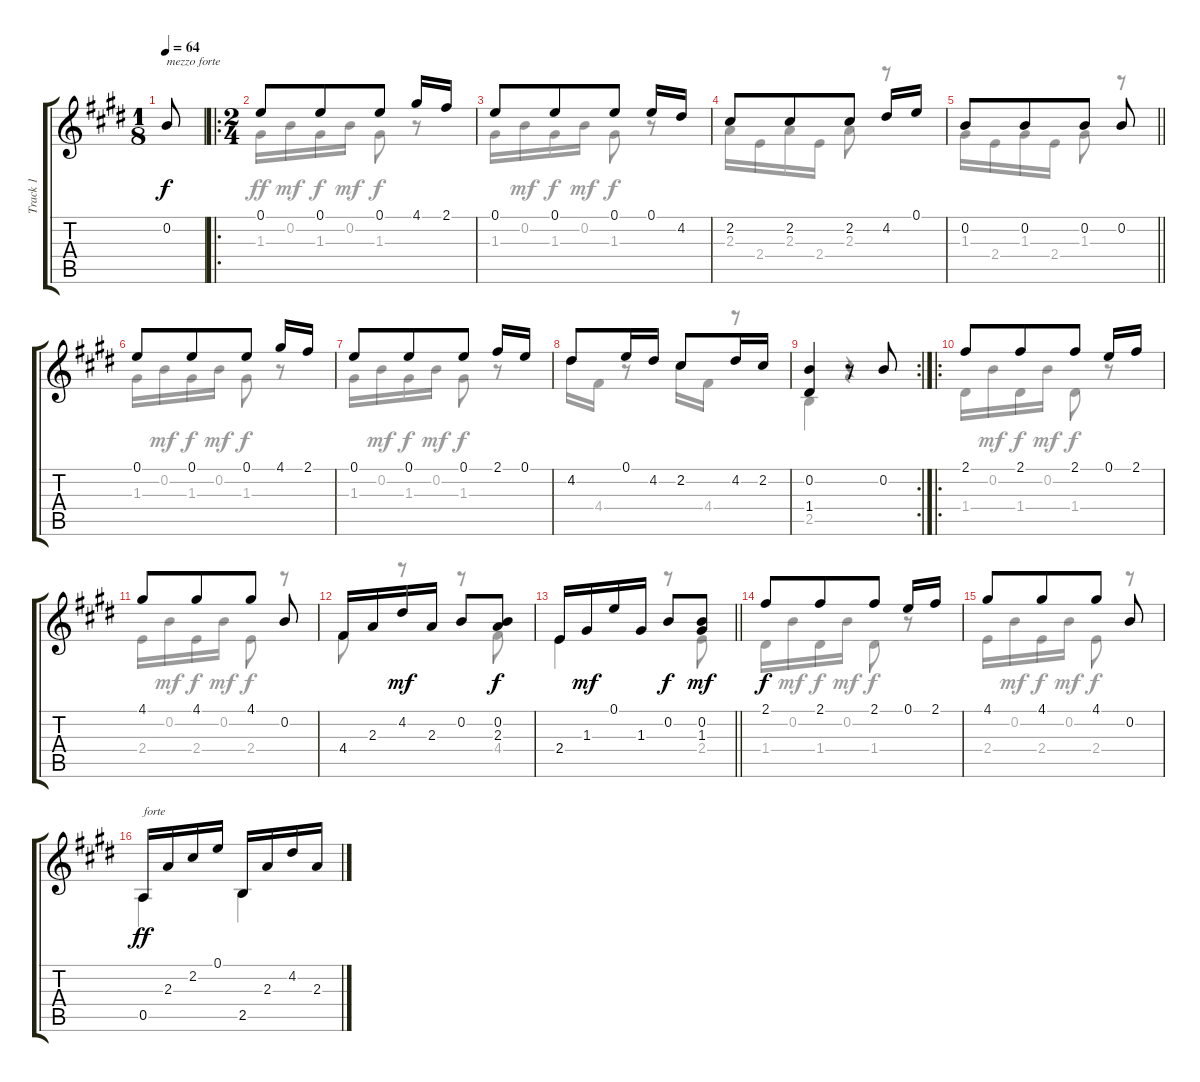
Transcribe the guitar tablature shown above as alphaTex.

\track ("Track 1" "Track 1") {instrument acousticguitarsteel}
\staff {score tabs}
\tuning (E4 B3 G3 D3 A2 E2) {hide}
\voice
\ts (1 8)
\tempo 64
\clef g2
\ks e
0.2.8{txt "mezzo forte" dy f instrument acousticguitarsteel beam Up} |
\ro
\ts (2 4)
0.1.8 0.1.8{beam merge} 0.1.8{beam split} 4.1.16 2.1.16 |
0.1.8 0.1.8{beam merge} 0.1.8{beam split} 0.1.16 4.2.16 |
2.2.8 2.2.8{beam merge} 2.2.8{beam split} 4.2.16 0.1.16 |
\barLineRight lightlight
0.2.8 0.2.8{beam merge} 0.2.8{beam split} 0.2.8 |
0.1.8 0.1.8{beam merge} 0.1.8{beam split} 4.1.16 2.1.16 |
0.1.8 0.1.8{beam merge} 0.1.8{beam split} 2.1.16 0.1.16 |
4.2.8 0.1.16 4.2.16 2.2.8 4.2.16 2.2.16 |
\rc 2
(0.2 1.4).4 r.8 0.2.8 |
\ro
2.1.8 2.1.8{beam merge} 2.1.8{beam split} 0.1.16 2.1.16 |
4.1.8 4.1.8{beam merge} 4.1.8{beam split} 0.2.8 |
4.4.16 2.3.16 4.2.16{dy mf} 2.3.16 0.2.8 (0.2 2.3).8{dy f} |
\barLineRight lightlight
2.4.16 1.3.16{dy mf} 0.1.16 1.3.16 0.2.8{dy f} (0.2 1.3).8{dy mf} |
2.1.8{dy f} 2.1.8{beam merge} 2.1.8{beam split} 0.1.16 2.1.16 |
4.1.8 4.1.8{beam merge} 4.1.8{beam split} 0.2.8 |
0.5.16{txt "forte" dy ff} 2.3.16 2.2.16 0.1.16 2.5.16 2.3.16 4.2.16 2.3.16
\voice
\clef g2
\ottava regular
\simile none
\ks e
|
1.3.16 0.2.16{dy mf} 1.3.16{dy f} 0.2.16{dy mf} 1.3.8{dy f} r.8 |
1.3.16 0.2.16{dy mf} 1.3.16{dy f} 0.2.16{dy mf} 1.3.8{dy f} r.8 |
2.3.16 2.4.16 2.3.16 2.4.16 2.3.8 r.8 |
\barLineRight lightlight
1.3.16 2.4.16 1.3.16 2.4.16 1.3.8 r.8 |
1.3.16 0.2.16{dy mf} 1.3.16{dy f} 0.2.16{dy mf} 1.3.8{dy f} r.8 |
1.3.16 0.2.16{dy mf} 1.3.16{dy f} 0.2.16{dy mf} 1.3.8{dy f} r.8 |
4.2.16 4.4.16 r.8 2.2.16 4.4.16 r.8 |
2.5.4 r.4 |
1.4.16 0.2.16{dy mf} 1.4.16{dy f} 0.2.16{dy mf} 1.4.8{dy f} r.8 |
2.4.16 0.2.16{dy mf} 2.4.16{dy f} 0.2.16{dy mf} 2.4.8{dy f} r.8 |
4.4.8 r.8 r.8 4.4.8 |
\barLineRight lightlight
2.4.4 r.8 2.4.8 |
1.4.16 0.2.16{dy mf} 1.4.16{dy f} 0.2.16{dy mf} 1.4.8{dy f} r.8 |
2.4.16 0.2.16{dy mf} 2.4.16{dy f} 0.2.16{dy mf} 2.4.8{dy f} r.8 |
0.5.4{dy ff} 2.5.4
